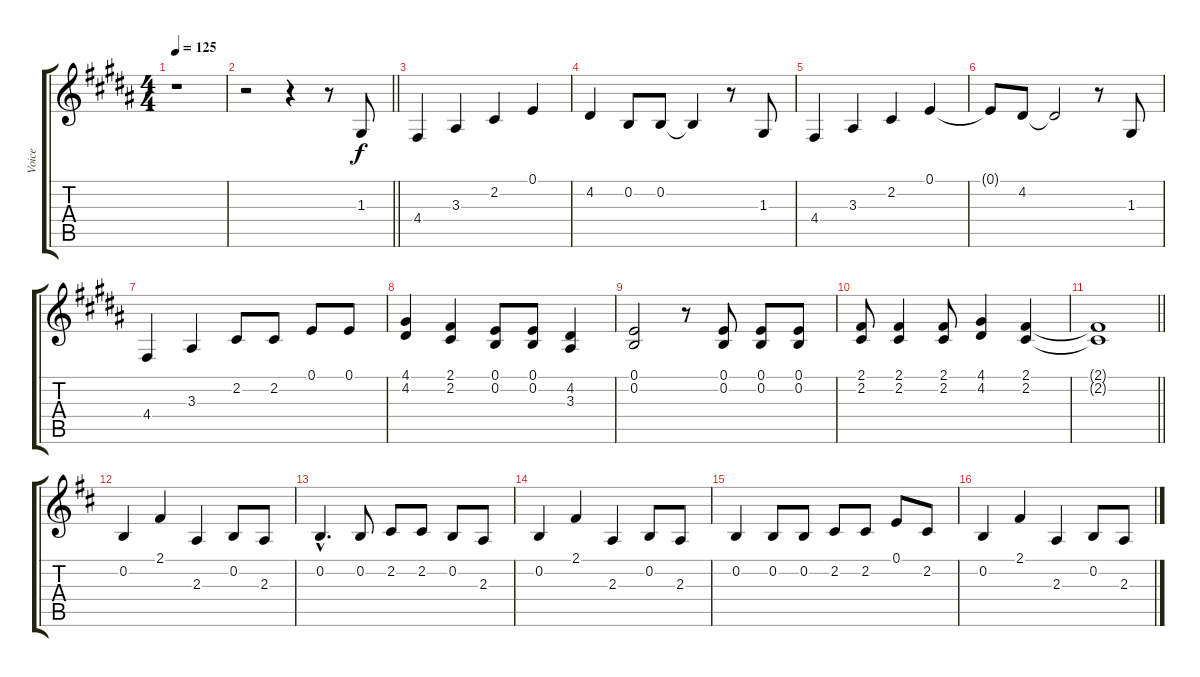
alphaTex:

\track ("Voice" "Voice") {instrument fx5brightness}
\staff {score tabs}
\tuning (E4 B3 G3 D3 A2 E2) {hide}
\ts (4 4)
\tempo 125
\clef g2
\ks b
r.1{dy f} |
\barLineRight lightlight
r.2 r.4 r.8 1.3.8 |
4.4.4 3.3.4 2.2.4 0.1.4 |
4.2.4 0.2.8 0.2.8 0.2{t}.4 r.8 1.3.8 |
4.4.4 3.3.4 2.2.4 0.1.4 |
0.1{t}.8 4.2.8 4.2{t}.2 r.8 1.3.8 |
4.4.4 3.3.4 2.2.8 2.2.8 0.1.8 0.1.8 |
(4.1 4.2).4 (2.1 2.2).4 (0.1 0.2).8 (0.1 0.2).8 (4.2 3.3).4 |
(0.1 0.2).2 r.8 (0.1 0.2).8 (0.1 0.2).8 (0.1 0.2).8 |
(2.1 2.2).8 (2.1 2.2).4 (2.1 2.2).8 (4.1 4.2).4 (2.1 2.2).4 |
\barLineRight lightlight
(2.1{t} 2.2{t}).1 |
\ks d
0.2.4 2.1.4 2.3.4 0.2.8 2.3.8 |
0.2{hac}.4{d} 0.2.8 2.2.8 2.2.8 0.2.8 2.3.8 |
0.2.4 2.1.4 2.3.4 0.2.8 2.3.8 |
0.2.4 0.2.8 0.2.8 2.2.8 2.2.8 0.1.8 2.2.8 |
0.2.4 2.1.4 2.3.4 0.2.8 2.3.8
